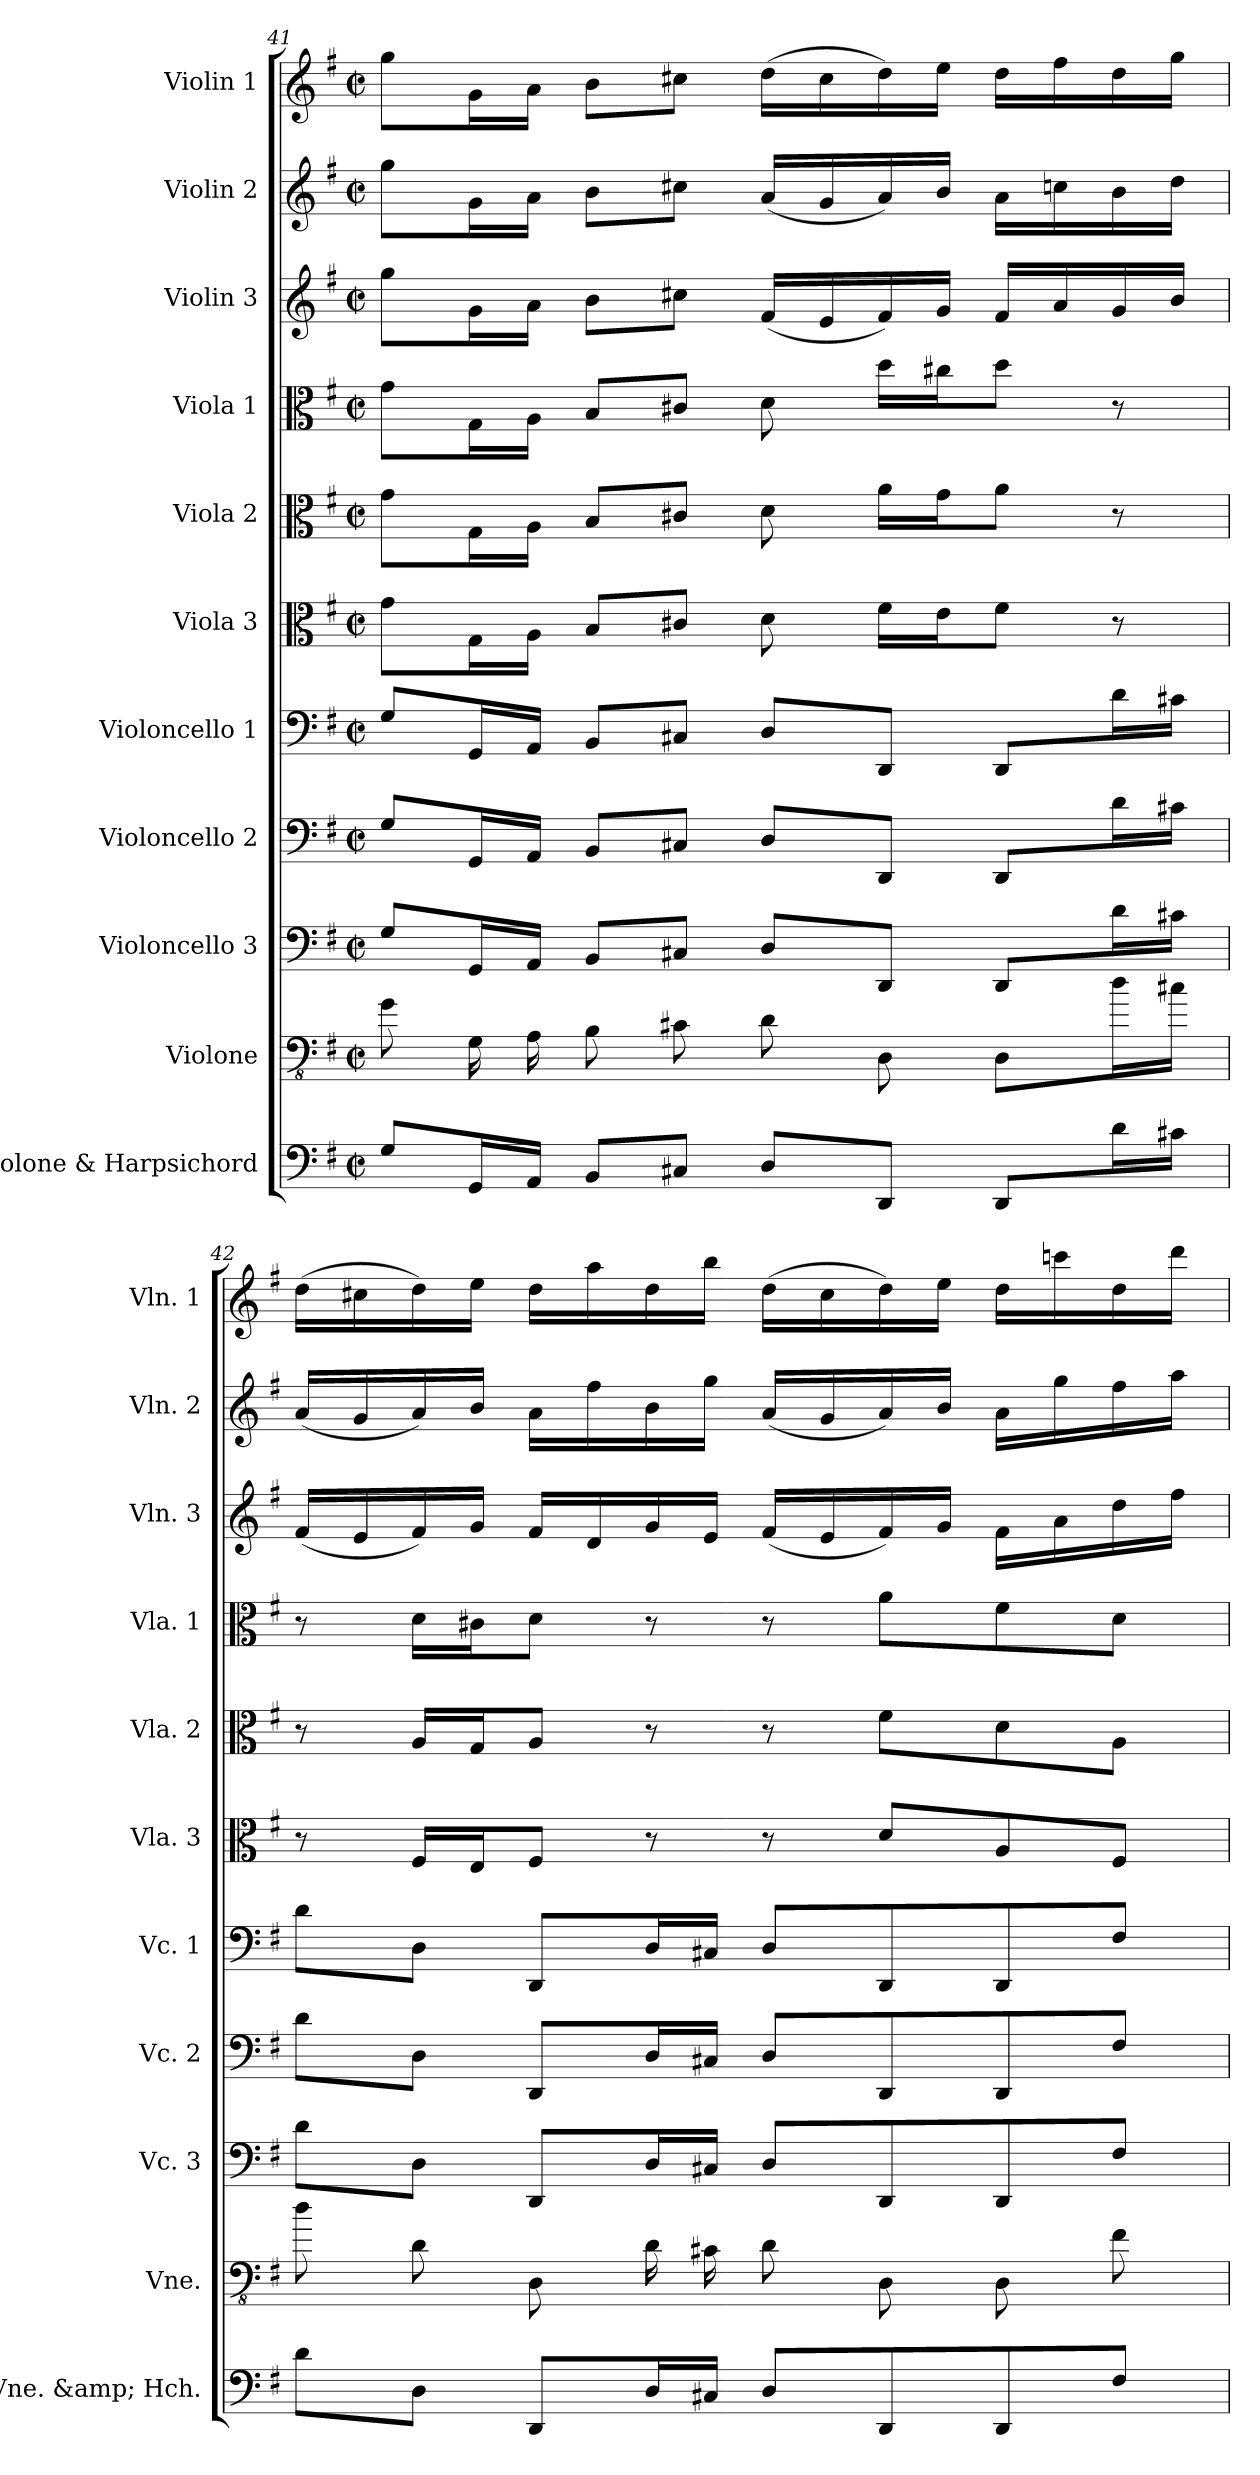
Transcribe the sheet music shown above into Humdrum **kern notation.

**kern	**kern	**kern	**kern	**kern	**kern	**kern	**kern	**kern	**kern	**kern
*part11	*part10	*part9	*part8	*part7	*part6	*part5	*part4	*part3	*part2	*part1
*staff11	*staff10	*staff9	*staff8	*staff7	*staff6	*staff5	*staff4	*staff3	*staff2	*staff1
*I"Violone &amp; Harpsichord	*I"Violone	*I"Violoncello 3	*I"Violoncello 2	*I"Violoncello 1	*I"Viola 3	*I"Viola 2	*I"Viola 1	*I"Violin 3	*I"Violin 2	*I"Violin 1
*I'Vne. &amp; Hch.	*I'Vne.	*I'Vc. 3	*I'Vc. 2	*I'Vc. 1	*I'Vla. 3	*I'Vla. 2	*I'Vla. 1	*I'Vln. 3	*I'Vln. 2	*I'Vln. 1
*clefF4	*clefFv4	*clefF4	*clefF4	*clefF4	*clefC3	*clefC3	*clefC3	*clefG2	*clefG2	*clefG2
*	*ITrd7c12	*	*	*	*	*	*	*	*	*
*k[f#]	*k[f#]	*k[f#]	*k[f#]	*k[f#]	*k[f#]	*k[f#]	*k[f#]	*k[f#]	*k[f#]	*k[f#]
*M4/4	*M4/4	*M4/4	*M4/4	*M4/4	*M4/4	*M4/4	*M4/4	*M4/4	*M4/4	*M4/4
*met(c|)	*met(c|)	*met(c|)	*met(c|)	*met(c|)	*met(c|)	*met(c|)	*met(c|)	*met(c|)	*met(c|)	*met(c|)
=41	=41	=41	=41	=41	=41	=41	=41	=41	=41	=41
8G/L	8GG	8G/L	8G/L	8G/L	8g\L	8g\L	8g\L	8gg\L	8gg\L	8gg\L
16GG/L	16GGG	16GG/L	16GG/L	16GG/L	16G\L	16G\L	16G\L	16g\L	16g\L	16g\L
16AA/JJ	16AAA	16AA/JJ	16AA/JJ	16AA/JJ	16A\JJ	16A\JJ	16A\JJ	16a\JJ	16a\JJ	16a\JJ
8BB/L	8BBB	8BB/L	8BB/L	8BB/L	8B/L	8B/L	8B/L	8b\L	8b\L	8b\L
8C#X/J	8CC#X	8C#X/J	8C#X/J	8C#X/J	8c#X/J	8c#X/J	8c#X/J	8cc#X\J	8cc#X\J	8cc#X\J
8D/L	8DD	8D/L	8D/L	8D/L	8d\	8d\	8d\	(16f#/LL	(16a/LL	(16dd\LL
.	.	.	.	.	.	.	.	16e/	16g/	16cc#\
8DD/J	8DDD	8DD/J	8DD/J	8DD/J	16f#\LL	16a\LL	16dd\LL	16f#/)	16a/)	16dd\)
.	.	.	.	.	16e\J	16g\J	16cc#X\J	16g/JJ	16b/JJ	16ee\JJ
8DD/L	8DDDL	8DD/L	8DD/L	8DD/L	8f#\J	8a\J	8dd\J	16f#/LL	16a\LL	16dd\LL
.	.	.	.	.	.	.	.	16a/	16ccn\	16ff#\
16d\L	16DL	16d\L	16d\L	16d\L	8r	8r	8r	16g/	16b\	16dd\
16c#X\JJ	16C#XJJ	16c#X\JJ	16c#X\JJ	16c#X\JJ	.	.	.	16b/JJ	16dd\JJ	16gg\JJ
!!LO:PB:g=z
=42	=42	=42	=42	=42	=42	=42	=42	=42	=42	=42
8d\L	8D	8d\L	8d\L	8d\L	8r	8r	8r	(16f#/LL	(16a/LL	(16dd\LL
.	.	.	.	.	.	.	.	16e/	16g/	16cc#X\
8D\J	8DD	8D\J	8D\J	8D\J	16F#/LL	16A/LL	16d\LL	16f#/)	16a/)	16dd\)
.	.	.	.	.	16E/J	16G/J	16c#X\J	16g/JJ	16b/JJ	16ee\JJ
8DD/L	8DDD	8DD/L	8DD/L	8DD/L	8F#/J	8A/J	8d\J	16f#/LL	16a\LL	16dd\LL
.	.	.	.	.	.	.	.	16d/	16ff#\	16aa\
16D/L	16DD	16D/L	16D/L	16D/L	8r	8r	8r	16g/	16b\	16dd\
16C#X/JJ	16CC#X	16C#X/JJ	16C#X/JJ	16C#X/JJ	.	.	.	16e/JJ	16gg\JJ	16bb\JJ
8D/L	8DD	8D/L	8D/L	8D/L	8r	8r	8r	(16f#/LL	(16a/LL	(16dd\LL
.	.	.	.	.	.	.	.	16e/	16g/	16cc#\
8DD/	8DDD	8DD/	8DD/	8DD/	8d/L	8f#\L	8a\L	16f#/)	16a/)	16dd\)
.	.	.	.	.	.	.	.	16g/JJ	16b/JJ	16ee\JJ
8DD/	8DDD	8DD/	8DD/	8DD/	8A/	8d\	8f#\	16f#\LL	16a\LL	16dd\LL
.	.	.	.	.	.	.	.	16a\	16gg\	16cccn\
8F#/J	8FF#	8F#/J	8F#/J	8F#/J	8F#/J	8A\J	8d\J	16dd\	16ff#\	16dd\
.	.	.	.	.	.	.	.	16ff#\JJ	16aa\JJ	16ddd\JJ
=	=	=	=	=	=	=	=	=	=	=
*-	*-	*-	*-	*-	*-	*-	*-	*-	*-	*-
